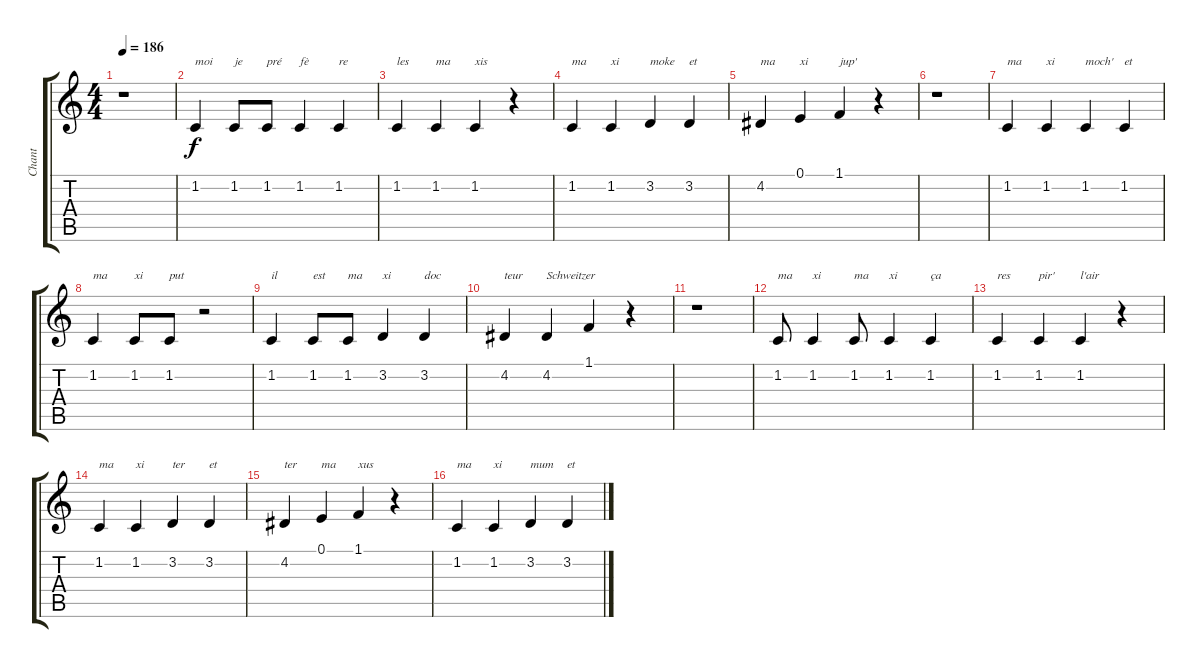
\track ("Chant" "Chant") {instrument tangoaccordion}
\staff {score tabs}
\tuning (E4 B3 G3 D3 A2 E2) {hide}
\ts (4 4)
\tempo 186
\clef g2
\ks c
r.1{dy f} |
1.2.4{txt "moi"} 1.2.8{txt "je"} 1.2.8{txt "pré"} 1.2.4{txt "fè"} 1.2.4{txt "re"} |
1.2.4{txt "les"} 1.2.4{txt "ma"} 1.2.4{txt "xis"} r.4 |
1.2.4{txt "ma"} 1.2.4{txt "xi"} 3.2.4{txt "moke"} 3.2.4{txt "et"} |
4.2.4{txt "ma"} 0.1.4{txt "xi"} 1.1.4{txt "jup'"} r.4 |
r.1 |
1.2.4{txt "ma"} 1.2.4{txt "xi"} 1.2.4{txt "moch'"} 1.2.4{txt "et"} |
1.2.4{txt "ma"} 1.2.8{txt "xi"} 1.2.8{txt "put"} r.2 |
1.2.4{txt "il"} 1.2.8{txt "est"} 1.2.8{txt "ma"} 3.2.4{txt "xi"} 3.2.4{txt "doc"} |
4.2.4{txt "teur"} 4.2.4{txt "Schweitzer"} 1.1.4 r.4 |
r.1 |
1.2.8{txt "ma"} 1.2.4{txt "xi"} 1.2.8{txt "ma"} 1.2.4{txt "xi"} 1.2.4{txt "ça"} |
1.2.4{txt "res"} 1.2.4{txt "pir'"} 1.2.4{txt "l'air"} r.4 |
1.2.4{txt "ma"} 1.2.4{txt "xi"} 3.2.4{txt "ter"} 3.2.4{txt "et"} |
4.2.4{txt "ter"} 0.1.4{txt "ma"} 1.1.4{txt "xus"} r.4 |
1.2.4{txt "ma"} 1.2.4{txt "xi"} 3.2.4{txt "mum"} 3.2.4{txt "et"}
